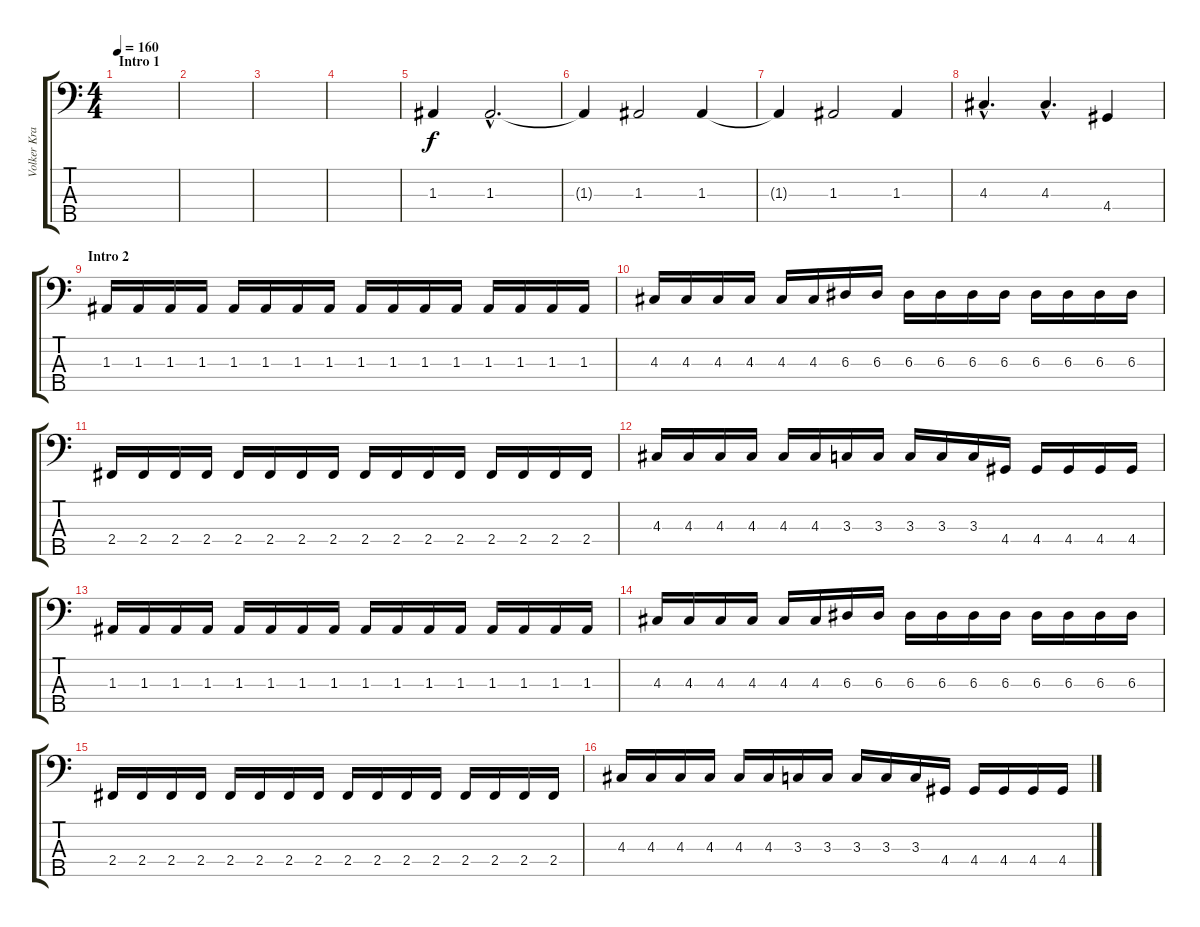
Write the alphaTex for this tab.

\track ("Volker Krawczak - Bass" "Volker Kra") {instrument electricbasspick}
\staff {score tabs}
\tuning (G2 D2 A1 E1 B0) {hide}
\ts (4 4)
\section ("" "Intro 1")
\tempo 160
\clef f4
\ks c
|
|
|
|
1.3.4 1.3{hac}.2{d} |
1.3{t}.4 1.3.2 1.3.4 |
1.3{t}.4 1.3.2 1.3.4 |
4.3{hac}.4{d} 4.3{hac}.4{d} 4.4.4 |
\section ("" "Intro 2")
1.3.16 1.3.16 1.3.16 1.3.16 1.3.16 1.3.16 1.3.16 1.3.16 1.3.16 1.3.16 1.3.16 1.3.16 1.3.16 1.3.16 1.3.16 1.3.16 |
4.3.16 4.3.16 4.3.16 4.3.16 4.3.16 4.3.16 6.3.16 6.3.16 6.3.16 6.3.16 6.3.16 6.3.16 6.3.16 6.3.16 6.3.16 6.3.16 |
2.4.16 2.4.16 2.4.16 2.4.16 2.4.16 2.4.16 2.4.16 2.4.16 2.4.16 2.4.16 2.4.16 2.4.16 2.4.16 2.4.16 2.4.16 2.4.16 |
4.3.16 4.3.16 4.3.16 4.3.16 4.3.16 4.3.16 3.3.16 3.3.16 3.3.16 3.3.16 3.3.16 4.4.16 4.4.16 4.4.16 4.4.16 4.4.16 |
1.3.16 1.3.16 1.3.16 1.3.16 1.3.16 1.3.16 1.3.16 1.3.16 1.3.16 1.3.16 1.3.16 1.3.16 1.3.16 1.3.16 1.3.16 1.3.16 |
4.3.16 4.3.16 4.3.16 4.3.16 4.3.16 4.3.16 6.3.16 6.3.16 6.3.16 6.3.16 6.3.16 6.3.16 6.3.16 6.3.16 6.3.16 6.3.16 |
2.4.16 2.4.16 2.4.16 2.4.16 2.4.16 2.4.16 2.4.16 2.4.16 2.4.16 2.4.16 2.4.16 2.4.16 2.4.16 2.4.16 2.4.16 2.4.16 |
4.3.16 4.3.16 4.3.16 4.3.16 4.3.16 4.3.16 3.3.16 3.3.16 3.3.16 3.3.16 3.3.16 4.4.16 4.4.16 4.4.16 4.4.16 4.4.16
